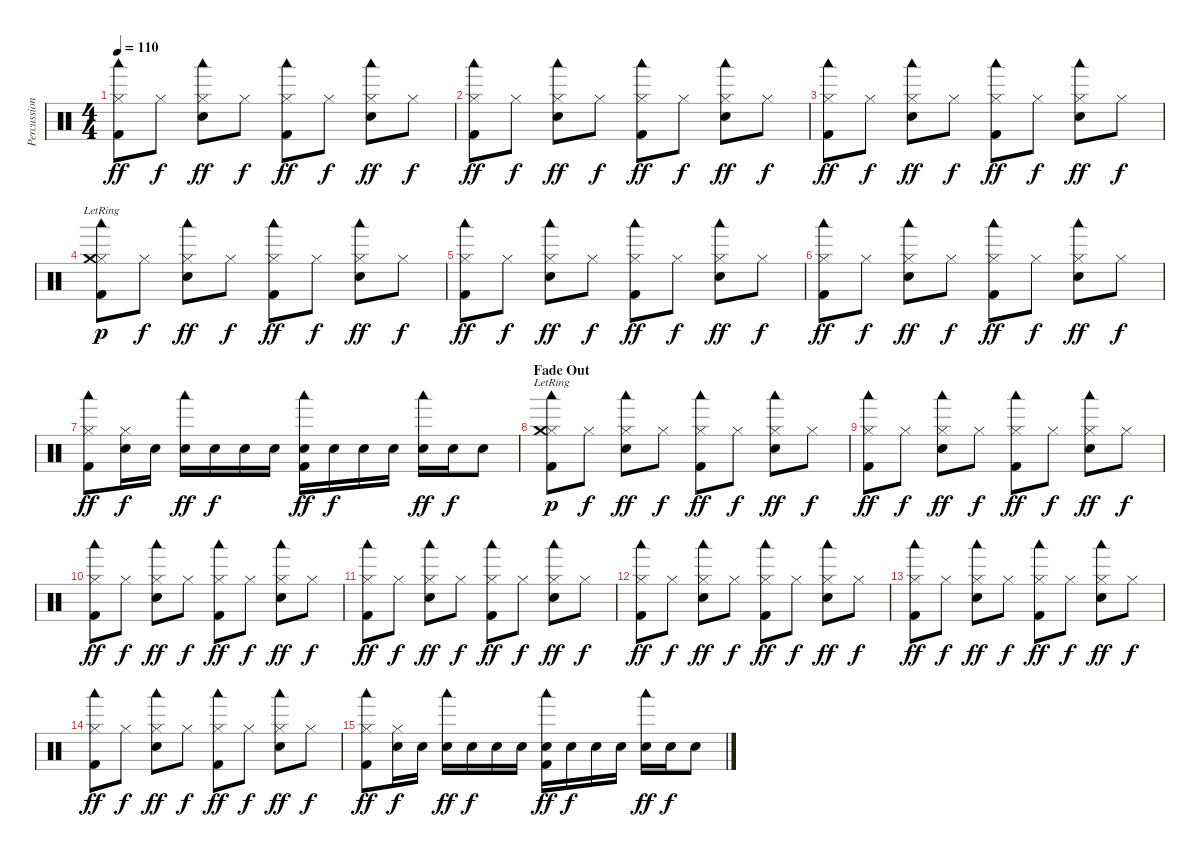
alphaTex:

\track ("Percussion" "Percussion") {instrument percussion}
\staff {score}
\articulation defaults
\ts (4 4)
\tempo 110
\clef neutral
\ks c
("Woodblock low (hit)" "Hi-Hat (closed)" "Kick (hit) 2").8{dy ff} "Hi-Hat (closed)".8{dy f} ("Woodblock low (hit)" "Hi-Hat (closed)" "Electric Snare (hit)").8{dy ff} "Hi-Hat (closed)".8{dy f} ("Woodblock low (hit)" "Hi-Hat (closed)" "Kick (hit) 2").8{dy ff} "Hi-Hat (closed)".8{dy f} ("Woodblock low (hit)" "Hi-Hat (closed)" "Electric Snare (hit)").8{dy ff} "Hi-Hat (closed)".8{dy f} |
("Woodblock low (hit)" "Hi-Hat (closed)" "Kick (hit) 2").8{dy ff} "Hi-Hat (closed)".8{dy f} ("Woodblock low (hit)" "Hi-Hat (closed)" "Electric Snare (hit)").8{dy ff} "Hi-Hat (closed)".8{dy f} ("Woodblock low (hit)" "Hi-Hat (closed)" "Kick (hit) 2").8{dy ff} "Hi-Hat (closed)".8{dy f} ("Woodblock low (hit)" "Hi-Hat (closed)" "Electric Snare (hit)").8{dy ff} "Hi-Hat (closed)".8{dy f} |
("Woodblock low (hit)" "Hi-Hat (closed)" "Kick (hit) 2").8{dy ff} "Hi-Hat (closed)".8{dy f} ("Woodblock low (hit)" "Hi-Hat (closed)" "Electric Snare (hit)").8{dy ff} "Hi-Hat (closed)".8{dy f} ("Woodblock low (hit)" "Hi-Hat (closed)" "Kick (hit) 2").8{dy ff} "Hi-Hat (closed)".8{dy f} ("Woodblock low (hit)" "Hi-Hat (closed)" "Electric Snare (hit)").8{dy ff} "Hi-Hat (closed)".8{dy f} |
("Woodblock low (hit)" "Hi-Hat (closed)" "Crash medium (hit)"{lr} "Kick (hit) 2").8{dy p} "Hi-Hat (closed)".8{dy f} ("Woodblock low (hit)" "Hi-Hat (closed)" "Electric Snare (hit)").8{dy ff} "Hi-Hat (closed)".8{dy f} ("Woodblock low (hit)" "Hi-Hat (closed)" "Kick (hit) 2").8{dy ff} "Hi-Hat (closed)".8{dy f} ("Woodblock low (hit)" "Hi-Hat (closed)" "Electric Snare (hit)").8{dy ff} "Hi-Hat (closed)".8{dy f} |
("Woodblock low (hit)" "Hi-Hat (closed)" "Kick (hit) 2").8{dy ff} "Hi-Hat (closed)".8{dy f} ("Woodblock low (hit)" "Hi-Hat (closed)" "Electric Snare (hit)").8{dy ff} "Hi-Hat (closed)".8{dy f} ("Woodblock low (hit)" "Hi-Hat (closed)" "Kick (hit) 2").8{dy ff} "Hi-Hat (closed)".8{dy f} ("Woodblock low (hit)" "Hi-Hat (closed)" "Electric Snare (hit)").8{dy ff} "Hi-Hat (closed)".8{dy f} |
("Woodblock low (hit)" "Hi-Hat (closed)" "Kick (hit) 2").8{dy ff} "Hi-Hat (closed)".8{dy f} ("Woodblock low (hit)" "Hi-Hat (closed)" "Electric Snare (hit)").8{dy ff} "Hi-Hat (closed)".8{dy f} ("Woodblock low (hit)" "Hi-Hat (closed)" "Kick (hit) 2").8{dy ff} "Hi-Hat (closed)".8{dy f} ("Woodblock low (hit)" "Hi-Hat (closed)" "Electric Snare (hit)").8{dy ff} "Hi-Hat (closed)".8{dy f} |
("Woodblock low (hit)" "Hi-Hat (closed)" "Kick (hit) 2").8{dy ff} ("Hi-Hat (closed)" "Electric Snare (hit)").16{dy f} "Electric Snare (hit)".16 ("Woodblock low (hit)" "Electric Snare (hit)").16{dy ff} "Electric Snare (hit)".16{dy f} "Electric Snare (hit)".16 "Electric Snare (hit)".16 ("Woodblock low (hit)" "Electric Snare (hit)" "Kick (hit) 2").16{dy ff} "Electric Snare (hit)".16{dy f} "Electric Snare (hit)".16 "Electric Snare (hit)".16 ("Woodblock low (hit)" "Electric Snare (hit)").16{dy ff} "Electric Snare (hit)".16{dy f} "Electric Snare (hit)".8 |
\section ("" "Fade Out")
("Woodblock low (hit)" "Hi-Hat (closed)" "Crash medium (hit)"{lr} "Kick (hit) 2").8{dy p volume 8} "Hi-Hat (closed)".8{dy f} ("Woodblock low (hit)" "Hi-Hat (closed)" "Electric Snare (hit)").8{dy ff} "Hi-Hat (closed)".8{dy f} ("Woodblock low (hit)" "Hi-Hat (closed)" "Kick (hit) 2").8{dy ff} "Hi-Hat (closed)".8{dy f} ("Woodblock low (hit)" "Hi-Hat (closed)" "Electric Snare (hit)").8{dy ff} "Hi-Hat (closed)".8{dy f} |
("Woodblock low (hit)" "Hi-Hat (closed)" "Kick (hit) 2").8{dy ff} "Hi-Hat (closed)".8{dy f} ("Woodblock low (hit)" "Hi-Hat (closed)" "Electric Snare (hit)").8{dy ff} "Hi-Hat (closed)".8{dy f} ("Woodblock low (hit)" "Hi-Hat (closed)" "Kick (hit) 2").8{dy ff} "Hi-Hat (closed)".8{dy f} ("Woodblock low (hit)" "Hi-Hat (closed)" "Electric Snare (hit)").8{dy ff} "Hi-Hat (closed)".8{dy f} |
("Woodblock low (hit)" "Hi-Hat (closed)" "Kick (hit) 2").8{dy ff volume 4} "Hi-Hat (closed)".8{dy f} ("Woodblock low (hit)" "Hi-Hat (closed)" "Electric Snare (hit)").8{dy ff} "Hi-Hat (closed)".8{dy f} ("Woodblock low (hit)" "Hi-Hat (closed)" "Kick (hit) 2").8{dy ff} "Hi-Hat (closed)".8{dy f} ("Woodblock low (hit)" "Hi-Hat (closed)" "Electric Snare (hit)").8{dy ff} "Hi-Hat (closed)".8{dy f} |
("Woodblock low (hit)" "Hi-Hat (closed)" "Kick (hit) 2").8{dy ff} "Hi-Hat (closed)".8{dy f} ("Woodblock low (hit)" "Hi-Hat (closed)" "Electric Snare (hit)").8{dy ff} "Hi-Hat (closed)".8{dy f} ("Woodblock low (hit)" "Hi-Hat (closed)" "Kick (hit) 2").8{dy ff} "Hi-Hat (closed)".8{dy f} ("Woodblock low (hit)" "Hi-Hat (closed)" "Electric Snare (hit)").8{dy ff} "Hi-Hat (closed)".8{dy f} |
("Woodblock low (hit)" "Hi-Hat (closed)" "Kick (hit) 2").8{dy ff volume 0} "Hi-Hat (closed)".8{dy f} ("Woodblock low (hit)" "Hi-Hat (closed)" "Electric Snare (hit)").8{dy ff} "Hi-Hat (closed)".8{dy f} ("Woodblock low (hit)" "Hi-Hat (closed)" "Kick (hit) 2").8{dy ff} "Hi-Hat (closed)".8{dy f} ("Woodblock low (hit)" "Hi-Hat (closed)" "Electric Snare (hit)").8{dy ff} "Hi-Hat (closed)".8{dy f} |
("Woodblock low (hit)" "Hi-Hat (closed)" "Kick (hit) 2").8{dy ff} "Hi-Hat (closed)".8{dy f} ("Woodblock low (hit)" "Hi-Hat (closed)" "Electric Snare (hit)").8{dy ff} "Hi-Hat (closed)".8{dy f} ("Woodblock low (hit)" "Hi-Hat (closed)" "Kick (hit) 2").8{dy ff} "Hi-Hat (closed)".8{dy f} ("Woodblock low (hit)" "Hi-Hat (closed)" "Electric Snare (hit)").8{dy ff} "Hi-Hat (closed)".8{dy f} |
("Woodblock low (hit)" "Hi-Hat (closed)" "Kick (hit) 2").8{dy ff} "Hi-Hat (closed)".8{dy f} ("Woodblock low (hit)" "Hi-Hat (closed)" "Electric Snare (hit)").8{dy ff} "Hi-Hat (closed)".8{dy f} ("Woodblock low (hit)" "Hi-Hat (closed)" "Kick (hit) 2").8{dy ff} "Hi-Hat (closed)".8{dy f} ("Woodblock low (hit)" "Hi-Hat (closed)" "Electric Snare (hit)").8{dy ff} "Hi-Hat (closed)".8{dy f} |
("Woodblock low (hit)" "Hi-Hat (closed)" "Kick (hit) 2").8{dy ff} ("Hi-Hat (closed)" "Electric Snare (hit)").16{dy f} "Electric Snare (hit)".16 ("Woodblock low (hit)" "Electric Snare (hit)").16{dy ff} "Electric Snare (hit)".16{dy f} "Electric Snare (hit)".16 "Electric Snare (hit)".16 ("Woodblock low (hit)" "Electric Snare (hit)" "Kick (hit) 2").16{dy ff} "Electric Snare (hit)".16{dy f} "Electric Snare (hit)".16 "Electric Snare (hit)".16 ("Woodblock low (hit)" "Electric Snare (hit)").16{dy ff} "Electric Snare (hit)".16{dy f} "Electric Snare (hit)".8
